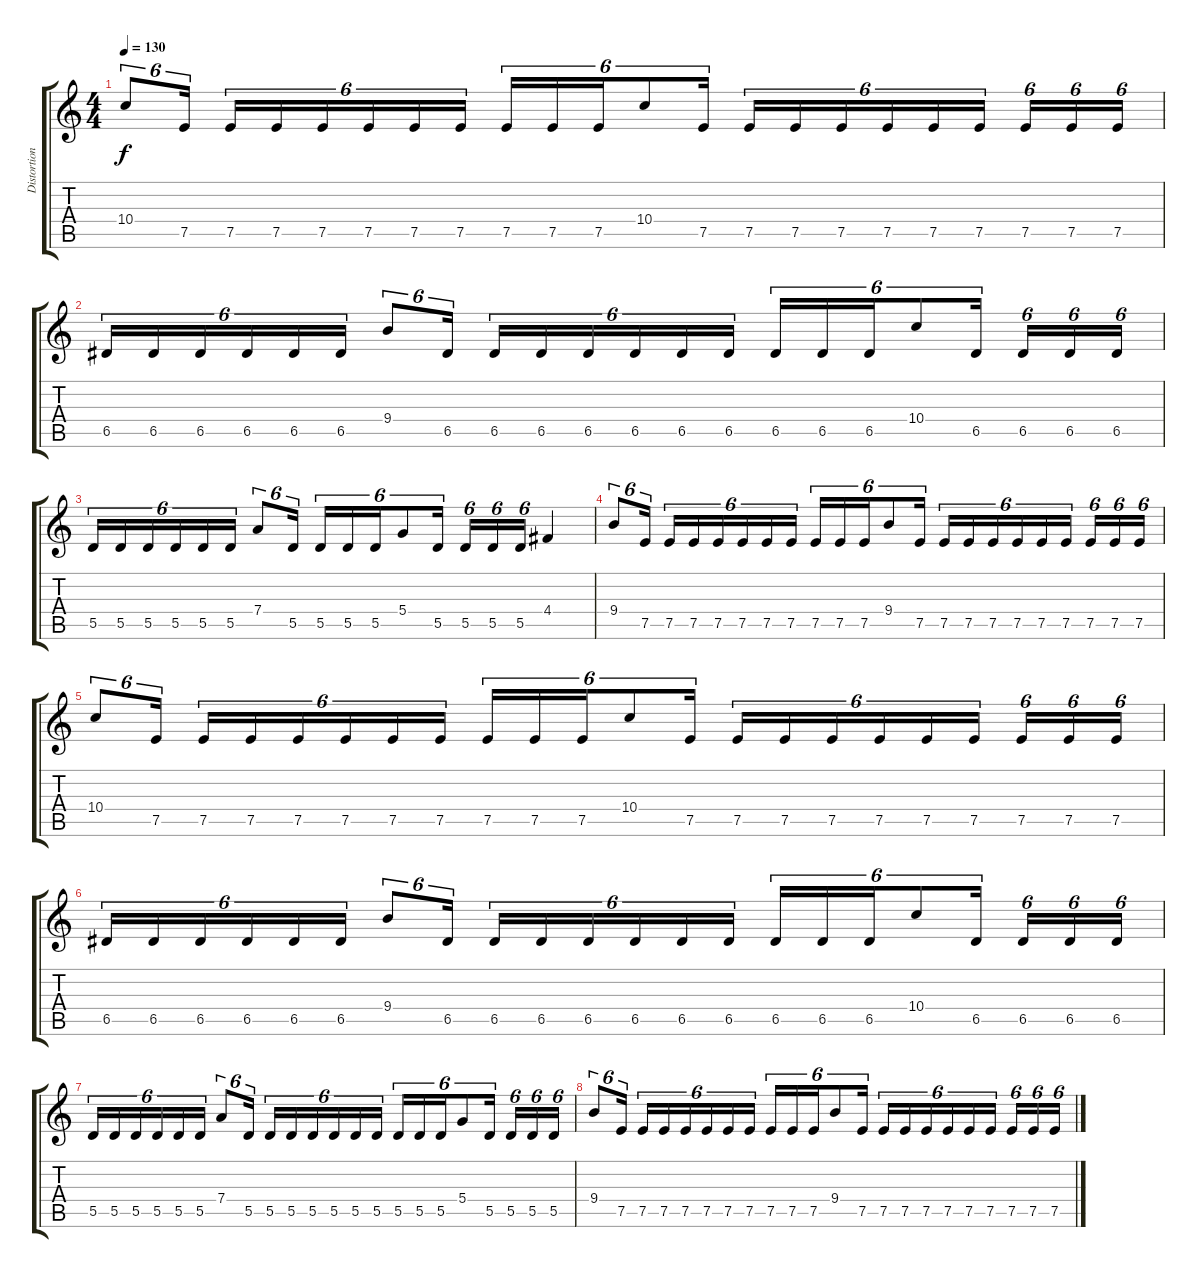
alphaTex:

\track ("Distortion Guitar" "Distortion") {instrument distortionguitar}
\staff {score tabs}
\tuning (E4 B3 G3 D3 A2 E2) {hide}
\ts (4 4)
\tempo 130
\clef g2
\ks c
10.4.8{tu (6 4) dy f} 7.5.16{tu (6 4)} 7.5.16{tu (6 4)} 7.5.16{tu (6 4)} 7.5.16{tu (6 4)} 7.5.16{tu (6 4)} 7.5.16{tu (6 4)} 7.5.16{tu (6 4)} 7.5.16{tu (6 4)} 7.5.16{tu (6 4)} 7.5.16{tu (6 4)} 10.4.8{tu (6 4)} 7.5.16{tu (6 4)} 7.5.16{tu (6 4)} 7.5.16{tu (6 4)} 7.5.16{tu (6 4)} 7.5.16{tu (6 4)} 7.5.16{tu (6 4)} 7.5.16{tu (6 4)} 7.5.16{tu (6 4)} 7.5.16{tu (6 4)} 7.5.16{tu (6 4)} |
6.5.16{tu (6 4)} 6.5.16{tu (6 4)} 6.5.16{tu (6 4)} 6.5.16{tu (6 4)} 6.5.16{tu (6 4)} 6.5.16{tu (6 4)} 9.4.8{tu (6 4)} 6.5.16{tu (6 4)} 6.5.16{tu (6 4)} 6.5.16{tu (6 4)} 6.5.16{tu (6 4)} 6.5.16{tu (6 4)} 6.5.16{tu (6 4)} 6.5.16{tu (6 4)} 6.5.16{tu (6 4)} 6.5.16{tu (6 4)} 6.5.16{tu (6 4)} 10.4.8{tu (6 4)} 6.5.16{tu (6 4)} 6.5.16{tu (6 4)} 6.5.16{tu (6 4)} 6.5.16{tu (6 4)} |
5.5.16{tu (6 4)} 5.5.16{tu (6 4)} 5.5.16{tu (6 4)} 5.5.16{tu (6 4)} 5.5.16{tu (6 4)} 5.5.16{tu (6 4)} 7.4.8{tu (6 4)} 5.5.16{tu (6 4)} 5.5.16{tu (6 4)} 5.5.16{tu (6 4)} 5.5.16{tu (6 4)} 5.4.8{tu (6 4)} 5.5.16{tu (6 4)} 5.5.16{tu (6 4)} 5.5.16{tu (6 4)} 5.5.16{tu (6 4)} 4.4.4 |
9.4.8{tu (6 4)} 7.5.16{tu (6 4)} 7.5.16{tu (6 4)} 7.5.16{tu (6 4)} 7.5.16{tu (6 4)} 7.5.16{tu (6 4)} 7.5.16{tu (6 4)} 7.5.16{tu (6 4)} 7.5.16{tu (6 4)} 7.5.16{tu (6 4)} 7.5.16{tu (6 4)} 9.4.8{tu (6 4)} 7.5.16{tu (6 4)} 7.5.16{tu (6 4)} 7.5.16{tu (6 4)} 7.5.16{tu (6 4)} 7.5.16{tu (6 4)} 7.5.16{tu (6 4)} 7.5.16{tu (6 4)} 7.5.16{tu (6 4)} 7.5.16{tu (6 4)} 7.5.16{tu (6 4)} |
10.4.8{tu (6 4)} 7.5.16{tu (6 4)} 7.5.16{tu (6 4)} 7.5.16{tu (6 4)} 7.5.16{tu (6 4)} 7.5.16{tu (6 4)} 7.5.16{tu (6 4)} 7.5.16{tu (6 4)} 7.5.16{tu (6 4)} 7.5.16{tu (6 4)} 7.5.16{tu (6 4)} 10.4.8{tu (6 4)} 7.5.16{tu (6 4)} 7.5.16{tu (6 4)} 7.5.16{tu (6 4)} 7.5.16{tu (6 4)} 7.5.16{tu (6 4)} 7.5.16{tu (6 4)} 7.5.16{tu (6 4)} 7.5.16{tu (6 4)} 7.5.16{tu (6 4)} 7.5.16{tu (6 4)} |
6.5.16{tu (6 4)} 6.5.16{tu (6 4)} 6.5.16{tu (6 4)} 6.5.16{tu (6 4)} 6.5.16{tu (6 4)} 6.5.16{tu (6 4)} 9.4.8{tu (6 4)} 6.5.16{tu (6 4)} 6.5.16{tu (6 4)} 6.5.16{tu (6 4)} 6.5.16{tu (6 4)} 6.5.16{tu (6 4)} 6.5.16{tu (6 4)} 6.5.16{tu (6 4)} 6.5.16{tu (6 4)} 6.5.16{tu (6 4)} 6.5.16{tu (6 4)} 10.4.8{tu (6 4)} 6.5.16{tu (6 4)} 6.5.16{tu (6 4)} 6.5.16{tu (6 4)} 6.5.16{tu (6 4)} |
5.5.16{tu (6 4)} 5.5.16{tu (6 4)} 5.5.16{tu (6 4)} 5.5.16{tu (6 4)} 5.5.16{tu (6 4)} 5.5.16{tu (6 4)} 7.4.8{tu (6 4)} 5.5.16{tu (6 4)} 5.5.16{tu (6 4)} 5.5.16{tu (6 4)} 5.5.16{tu (6 4)} 5.5.16{tu (6 4)} 5.5.16{tu (6 4)} 5.5.16{tu (6 4)} 5.5.16{tu (6 4)} 5.5.16{tu (6 4)} 5.5.16{tu (6 4)} 5.4.8{tu (6 4)} 5.5.16{tu (6 4)} 5.5.16{tu (6 4)} 5.5.16{tu (6 4)} 5.5.16{tu (6 4)} |
9.4.8{tu (6 4)} 7.5.16{tu (6 4)} 7.5.16{tu (6 4)} 7.5.16{tu (6 4)} 7.5.16{tu (6 4)} 7.5.16{tu (6 4)} 7.5.16{tu (6 4)} 7.5.16{tu (6 4)} 7.5.16{tu (6 4)} 7.5.16{tu (6 4)} 7.5.16{tu (6 4)} 9.4.8{tu (6 4)} 7.5.16{tu (6 4)} 7.5.16{tu (6 4)} 7.5.16{tu (6 4)} 7.5.16{tu (6 4)} 7.5.16{tu (6 4)} 7.5.16{tu (6 4)} 7.5.16{tu (6 4)} 7.5.16{tu (6 4)} 7.5.16{tu (6 4)} 7.5.16{tu (6 4)}
